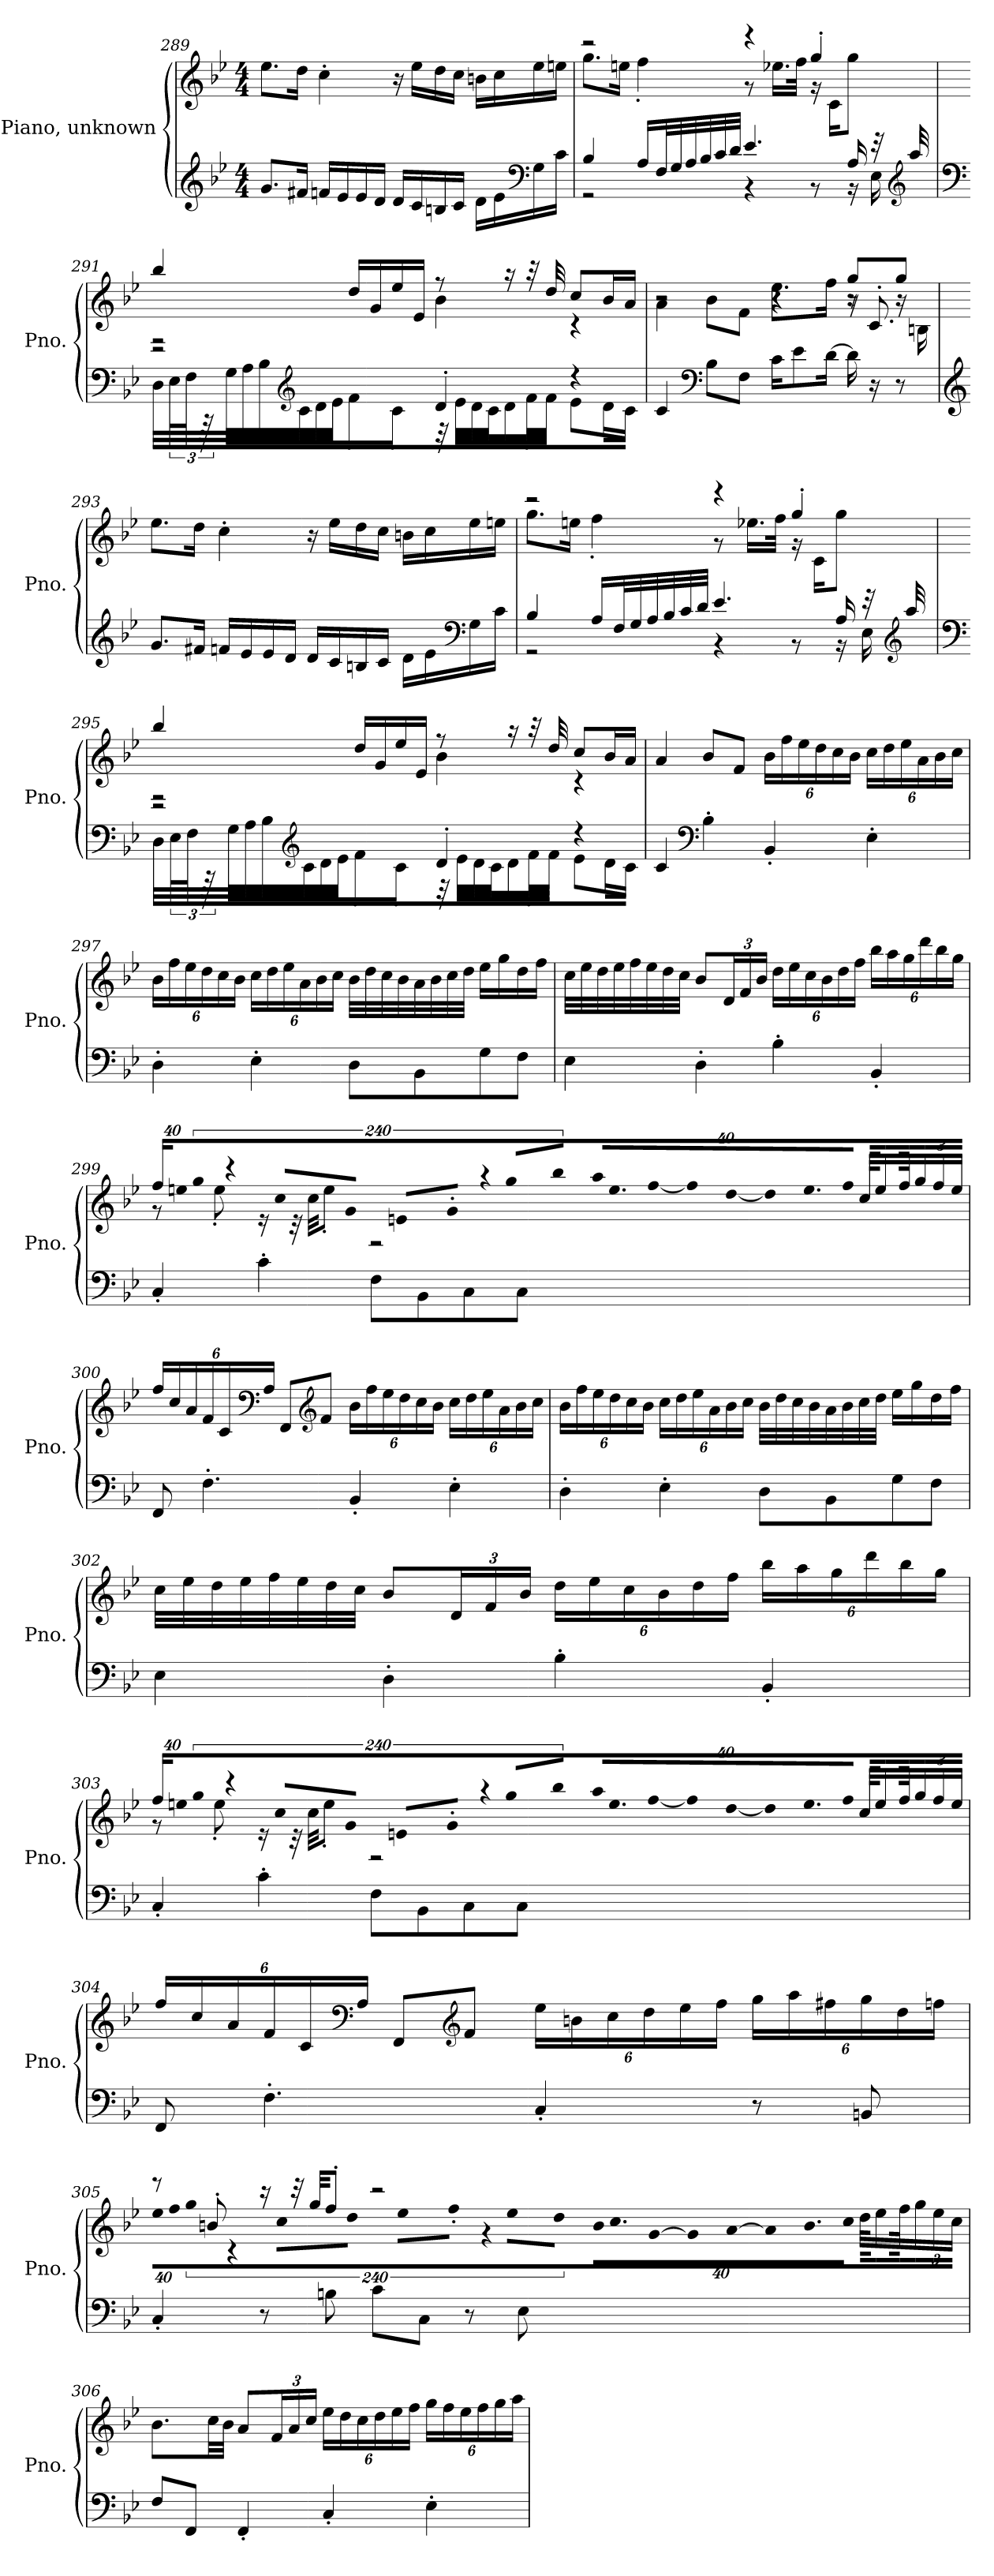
**kern	**kern
*part1	*part1
*staff2	*staff1
*I"Piano, unknown	*
*I'Pno.	*
!!LO:LB:g=z
*clefG2	*clefG2
*k[b-e-]	*k[b-e-]
*M4/4	*M4/4
=289	=289
8.g/L	8.ee-\L
16f#X/Jk	16dd\Jk
16fn/LL	4cc'\
16e-/	.
16e-/	.
16d/JJ	.
16d/LL	16r
16c/	16ee-\LL
16Bn/	16dd\
16c/JJ	16cc\JJ
16d\LL	16bn\LL
16e-\	16cc\
*clefF4	*
16G\	16ee-\
16c\JJ	16een\JJ
=290	=290
*^	*^
4B-/	2r	2r	8.gg\L
.	.	.	16een\Jk
16A/LL	.	.	4ff'\
32F/L	.	.	.
32G/	.	.	.
32A/	.	.	.
32B-/	.	.	.
32c/	.	.	.
32d/JJJ	.	.	.
4.e-/	4r	4r	8r
.	.	.	16.ee-X\LL
.	.	.	32ff\JJk
.	8r	4gg'/	16r
.	.	.	16c\KL
16A/	16r	.	8gg\J
32r	16E-\	.	.
*clefG2	*	*	*
32aa/	.	.	.
!!LO:LB:g=z	!!
=291	=291	=291	=291
*clefF4	*	*	*
2r	32D\LLL	4bb-/	2r
.	96E-\L	.	.
.	96F\JJJJ	.	.
.	96r	.	.
.	32G\LLL	.	.
.	32A\	.	.
.	32B-\	.	.
*clefG2	*	*	*
.	32c\	.	.
.	32d\	.	.
.	32e-\JJ	.	.
.	8f'\	16dd/LL	.
.	.	16g/	.
.	8c'\J	16ee-/	.
.	.	16e-/JJ	.
4d'/	32r	8r	4b-\
.	32e-\LLL	.	.
.	32d\	.	.
.	32c\J	.	.
.	16d\	16r	.
.	32f'\L	32r	.
.	32f\JJJ	32dd/	.
4r	8e-\L	8cc/L	4r
.	16d\L	16b-/L	.
.	16c\JJ	16a/JJ	.
*v	*v	*	*
=292	=292	=292
*	*	*^
4c/	2r	4a\	2r
*clefF4	*	*	*
8B-\L	.	8b-\L	.
8F\J	.	8f\J	.
16c\KL	4r	8.ee-\L	4r
8e-\	.	.	.
[16d\Jk	.	16ff\Jk	.
16d\]	8gg/L	8r	16r
16r	.	.	8.c'/
8r	8gg/J	16r	.
.	.	16Bn\	.
*	*v	*v	*v
!!LO:PB:g=z
=293	=293
*clefG2	*
8.g/L	8.ee-\L
16f#X/Jk	16dd\Jk
16fn/LL	4cc'\
16e-/	.
16e-/	.
16d/JJ	.
16d/LL	16r
16c/	16ee-\LL
16Bn/	16dd\
16c/JJ	16cc\JJ
16d\LL	16bn\LL
16e-\	16cc\
*clefF4	*
16G\	16ee-\
16c\JJ	16een\JJ
=294	=294
*^	*^
4B-/	2r	2r	8.gg\L
.	.	.	16een\Jk
16A/LL	.	.	4ff'\
32F/L	.	.	.
32G/	.	.	.
32A/	.	.	.
32B-/	.	.	.
32c/	.	.	.
32d/JJJ	.	.	.
4.e-/	4r	4r	8r
.	.	.	16.ee-X\LL
.	.	.	32ff\JJk
.	8r	4gg'/	16r
.	.	.	16c\KL
16A/	16r	.	8gg\J
32r	16E-\	.	.
*clefG2	*	*	*
32aa/	.	.	.
!!LO:LB:g=z	!!
=295	=295	=295	=295
*clefF4	*	*	*
2r	32D\LLL	4bb-/	2r
.	96E-\L	.	.
.	96F\JJJJ	.	.
.	96r	.	.
.	32G\LLL	.	.
.	32A\	.	.
.	32B-\	.	.
*clefG2	*	*	*
.	32c\	.	.
.	32d\	.	.
.	32e-\JJ	.	.
.	8f'\	16dd/LL	.
.	.	16g/	.
.	8c'\J	16ee-/	.
.	.	16e-/JJ	.
4d'/	32r	8r	4b-\
.	32e-\LLL	.	.
.	32d\	.	.
.	32c\J	.	.
.	16d\	16r	.
.	32f'\L	32r	.
.	32f\JJJ	32dd/	.
4r	8e-\L	8cc/L	4r
.	16d\L	16b-/L	.
.	16c\JJ	16a/JJ	.
*v	*v	*	*
*	*v	*v
=296	=296
4c/	4a/
*clefF4	*
4B-'\	8b-/L
.	8f/J
*	*Xbrackettup
4BB-'/	24b-\LL
.	24ff\
.	24ee-\
.	24dd\
.	24cc\
.	24b-\JJ
4E-'\	24cc\LL
.	24dd\
.	24ee-\
.	24a\
.	24b-\
.	24cc\JJ
!!LO:LB:g=z
=297	=297
4D'\	24b-\LL
.	24ff\
.	24ee-\
.	24dd\
.	24cc\
.	24b-\JJ
4E-'\	24cc\LL
.	24dd\
.	24ee-\
.	24a\
.	24b-\
.	24cc\JJ
8D\L	32b-\LLL
.	32dd\
.	32cc\
.	32b-\
8BB-\	32a\
.	32b-\
.	32cc\
.	32dd\JJJ
8G\	16ee-\LL
.	16gg\
8F\J	16dd\
.	16ff\JJ
!!LO:LB:g=z
=298	=298
4E-\	32cc\LLL
.	32ee-\
.	32dd\
.	32ee-\
.	32ff\
.	32ee-\
.	32dd\
.	32cc\JJJ
4D'\	8b-/L
.	24d/L
.	24f/
.	24b-/JJ
4B-'\	24dd\LL
.	24ee-\
.	24cc\
.	24b-\
.	24dd\
.	24ff\JJ
4BB-'/	24bb-\LL
.	24aa\
.	24gg\
.	24ddd\
.	24bb-\
.	24gg\JJ
!!LO:LB:g=z
=299	=299
*	*brackettup
!	!LO:N:vis=32
*	*^
4C'/	640%23ff/LLL	8r
!	!LO:N:vis=32	!
.	640%23een/J	.
!	!LO:N:vis=16	!
.	1920%137gg/JJ	.
.	.	8ee'\
!	!LO:N:vis=32	!
.	640%23r	.
!	!LO:N:vis=32	!
.	640%23cc/LLL	.
!	!LO:N:vis=32	!
.	640%23g/JJJ	.
4c'\	.	16r
!	!LO:N:vis=32	!
.	640%23en/KLL	.
!	!LO:N:vis=16	!
.	1920%137g'/JJ	.
.	.	32r
.	.	32cc\KKL
!	!LO:N:vis=16	!
.	1920%137r	.
.	.	8ee'\J
!	!LO:N:vis=32	!
.	640%23gg/LLL	.
!	!LO:N:vis=32	!
.	640%23bb-/JJJ	.
8F\L	.	2r
*	*Xbrackettup	*
!	!LO:N:vis=32	!
.	640%23aa/LLL	.
!	!LO:N:vis=32.	!
.	1920%103ee/	.
!	!LO:N:vis=64	!
.	[960%17ff/L	.
!	!LO:N:vis=64	!
.	960%17ff/]	.
8BB-\	.	.
!	!LO:N:vis=64	!
.	[960%17dd/	.
!	!LO:N:vis=64	!
.	960%17dd/J]	.
!	!LO:N:vis=32.	!
.	1920%103ee/	.
!	!LO:N:vis=32	!
.	640%23ff/JJJ	.
8C\	.	.
.	32cc/KLL	.
.	16ee/	.
.	32ff/K	.
8C\J	.	.
.	24gg/	.
.	24ff/	.
.	24ee/JJ	.
640ryy	.	640ryy
*	*v	*v
!!LO:LB:g=z
=300	=300
8FF/	24ff/LL
.	24cc/
.	24a/
4.F'\	24f/
.	24c/
*	*clefF4
.	24A/JJ
.	8FF/L
*	*clefG2
.	8f/J
4BB-'/	24b-\LL
.	24ff\
.	24ee-\
.	24dd\
.	24cc\
.	24b-\JJ
4E-'\	24cc\LL
.	24dd\
.	24ee-\
.	24a\
.	24b-\
.	24cc\JJ
=301	=301
4D'\	24b-\LL
.	24ff\
.	24ee-\
.	24dd\
.	24cc\
.	24b-\JJ
4E-'\	24cc\LL
.	24dd\
.	24ee-\
.	24a\
.	24b-\
.	24cc\JJ
8D\L	32b-\LLL
.	32dd\
.	32cc\
.	32b-\
8BB-\	32a\
.	32b-\
.	32cc\
.	32dd\JJJ
8G\	16ee-\LL
.	16gg\
8F\J	16dd\
.	16ff\JJ
!!LO:PB:g=z
=302	=302
4E-\	32cc\LLL
.	32ee-\
.	32dd\
.	32ee-\
.	32ff\
.	32ee-\
.	32dd\
.	32cc\JJJ
4D'\	8b-/L
.	24d/L
.	24f/
.	24b-/JJ
4B-'\	24dd\LL
.	24ee-\
.	24cc\
.	24b-\
.	24dd\
.	24ff\JJ
4BB-'/	24bb-\LL
.	24aa\
.	24gg\
.	24ddd\
.	24bb-\
.	24gg\JJ
!!LO:LB:g=z
=303	=303
*	*brackettup
!	!LO:N:vis=32
*	*^
4C'/	640%23ff/LLL	8r
!	!LO:N:vis=32	!
.	640%23een/J	.
!	!LO:N:vis=16	!
.	1920%137gg/JJ	.
.	.	8ee'\
!	!LO:N:vis=32	!
.	640%23r	.
!	!LO:N:vis=32	!
.	640%23cc/LLL	.
!	!LO:N:vis=32	!
.	640%23g/JJJ	.
4c'\	.	16r
!	!LO:N:vis=32	!
.	640%23en/KLL	.
!	!LO:N:vis=16	!
.	1920%137g'/JJ	.
.	.	32r
.	.	32cc\KKL
!	!LO:N:vis=16	!
.	1920%137r	.
.	.	8ee'\J
!	!LO:N:vis=32	!
.	640%23gg/LLL	.
!	!LO:N:vis=32	!
.	640%23bb-/JJJ	.
8F\L	.	2r
*	*Xbrackettup	*
!	!LO:N:vis=32	!
.	640%23aa/LLL	.
!	!LO:N:vis=32.	!
.	1920%103ee/	.
!	!LO:N:vis=64	!
.	[960%17ff/L	.
!	!LO:N:vis=64	!
.	960%17ff/]	.
8BB-\	.	.
!	!LO:N:vis=64	!
.	[960%17dd/	.
!	!LO:N:vis=64	!
.	960%17dd/J]	.
!	!LO:N:vis=32.	!
.	1920%103ee/	.
!	!LO:N:vis=32	!
.	640%23ff/JJJ	.
8C\	.	.
.	32cc/KLL	.
.	16ee/	.
.	32ff/K	.
8C\J	.	.
.	24gg/	.
.	24ff/	.
.	24ee/JJ	.
640ryy	.	640ryy
*	*v	*v
!!LO:LB:g=z
=304	=304
8FF/	24ff/LL
.	24cc/
.	24a/
4.F'\	24f/
.	24c/
*	*clefF4
.	24A/JJ
.	8FF/L
*	*clefG2
.	8f/J
4C'/	24ee-\LL
.	24bn\
.	24cc\
.	24dd\
.	24ee-\
.	24ff\JJ
8r	24gg\LL
.	24aa\
.	24ff#X\
8BBn/	24gg\
.	24dd\
.	24ffn\JJ
!!LO:LB:g=z
=305	=305
*	*^
*	*	*brackettup
!	!	!LO:N:vis=32
4C'/	8r	640%23ee-\LLL
!	!	!LO:N:vis=32
.	.	640%23ff\J
!	!	!LO:N:vis=16
.	.	1920%137gg\JJ
.	8bn'/	.
!	!	!LO:N:vis=32
.	.	640%23r
!	!	!LO:N:vis=32
.	.	640%23cc\LLL
!	!	!LO:N:vis=32
.	.	640%23dd\JJJ
8r	16r	.
!	!	!LO:N:vis=32
.	.	640%23ee-\KLL
!	!	!LO:N:vis=16
.	.	1920%137ff'\JJ
.	32r	.
.	32gg/KKL	.
!	!	!LO:N:vis=16
.	.	1920%137r
8Bn\	8ff'/J	.
!	!	!LO:N:vis=32
.	.	640%23ee-\LLL
!	!	!LO:N:vis=32
.	.	640%23dd\JJJ
8c\L	2r	.
*	*	*Xbrackettup
!	!	!LO:N:vis=32
.	.	640%23b\LLL
!	!	!LO:N:vis=32.
.	.	1920%103cc\
!	!	!LO:N:vis=64
.	.	[960%17g\L
!	!	!LO:N:vis=64
.	.	960%17g\]
8C\J	.	.
!	!	!LO:N:vis=64
.	.	[960%17a\
!	!	!LO:N:vis=64
.	.	960%17a\J]
!	!	!LO:N:vis=32.
.	.	1920%103b\
!	!	!LO:N:vis=32
.	.	640%23cc\JJJ
8r	.	.
.	.	32dd\KLL
.	.	16ee-\
.	.	32ff\K
8E-\	.	.
.	.	24gg\
.	.	24ee-\
.	.	24cc\JJ
640ryy	640ryy	.
*	*v	*v
!!LO:LB:g=z
=306	=306
8F/L	8.b-\L
8FF/J	.
.	32cc\LL
.	32b-\JJJ
4FF'/	8a/L
.	24f/L
.	24a/
.	24cc/JJ
4C'/	24ee-\LL
.	24dd\
.	24cc\
.	24dd\
.	24ee-\
.	24ff\JJ
4E-'\	24gg\LL
.	24ff\
.	24ee-\
.	24ff\
.	24gg\
.	24aa\JJ
=	=
*-	*-
